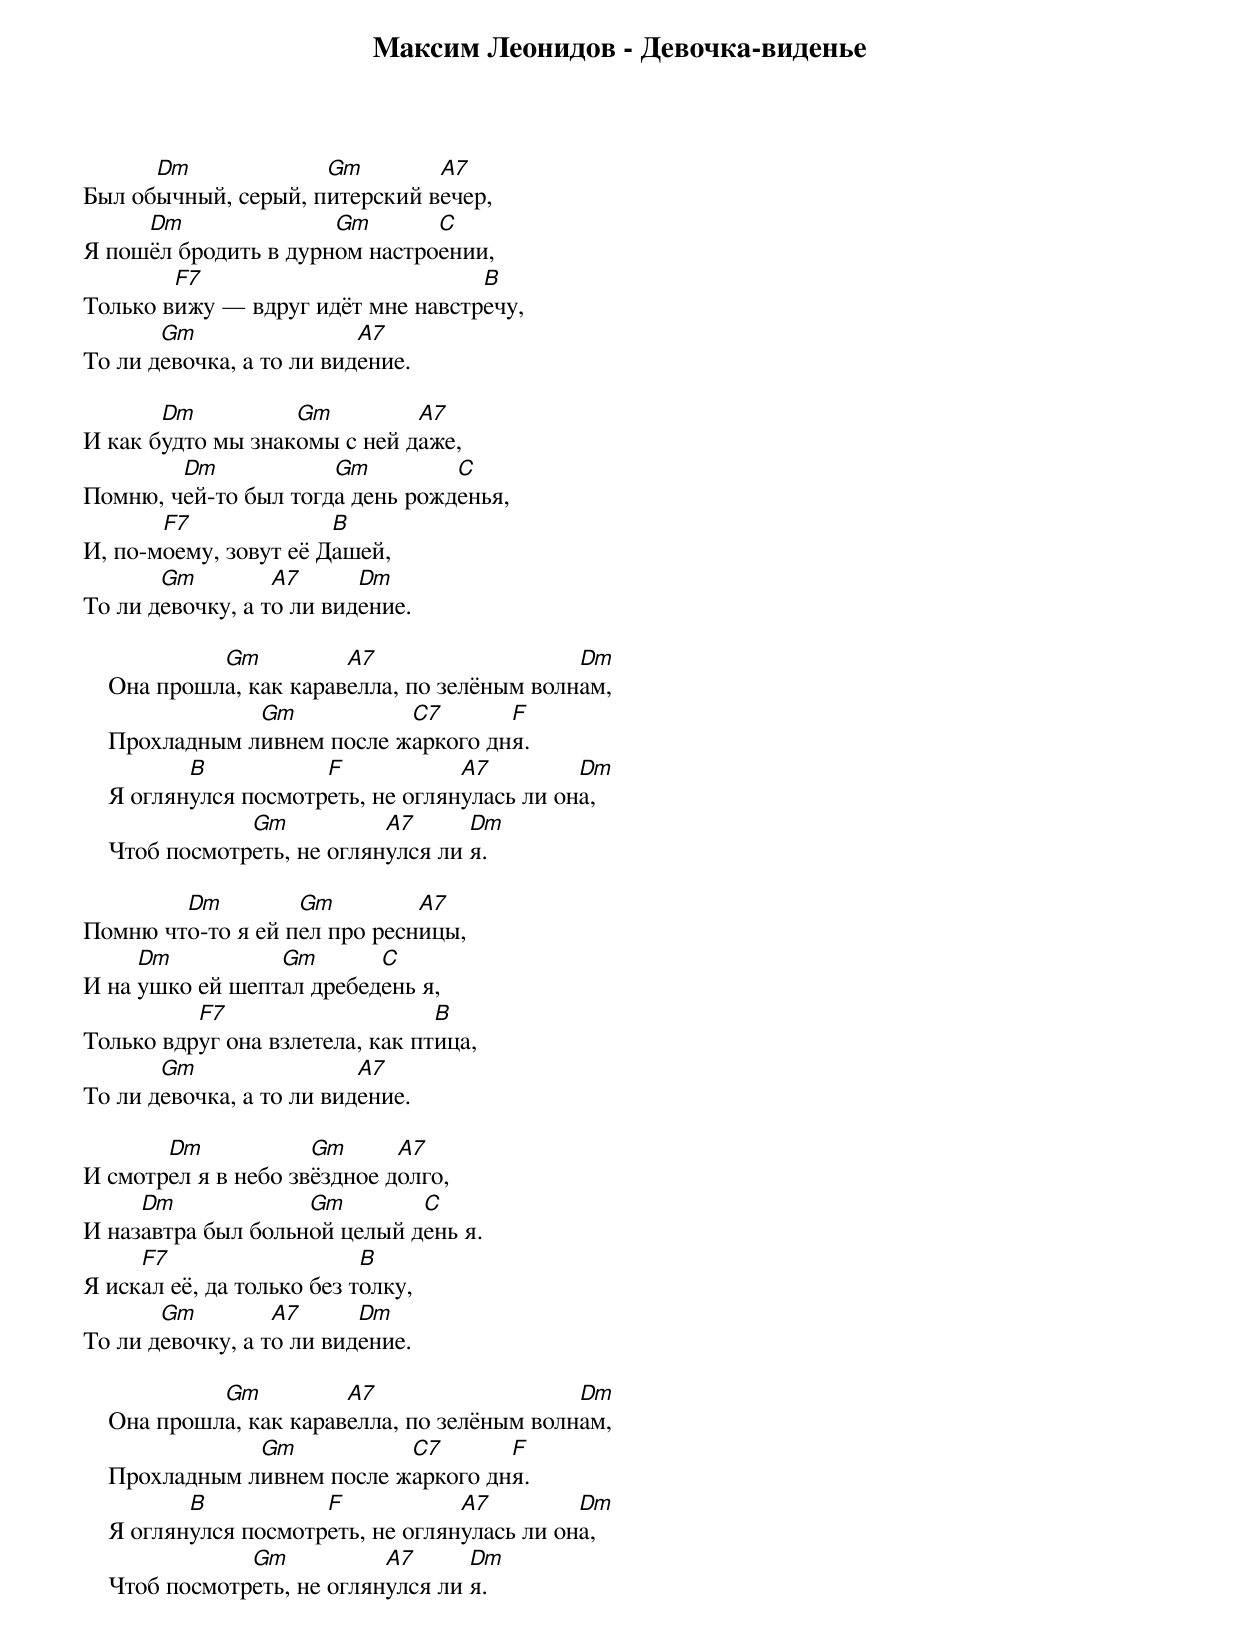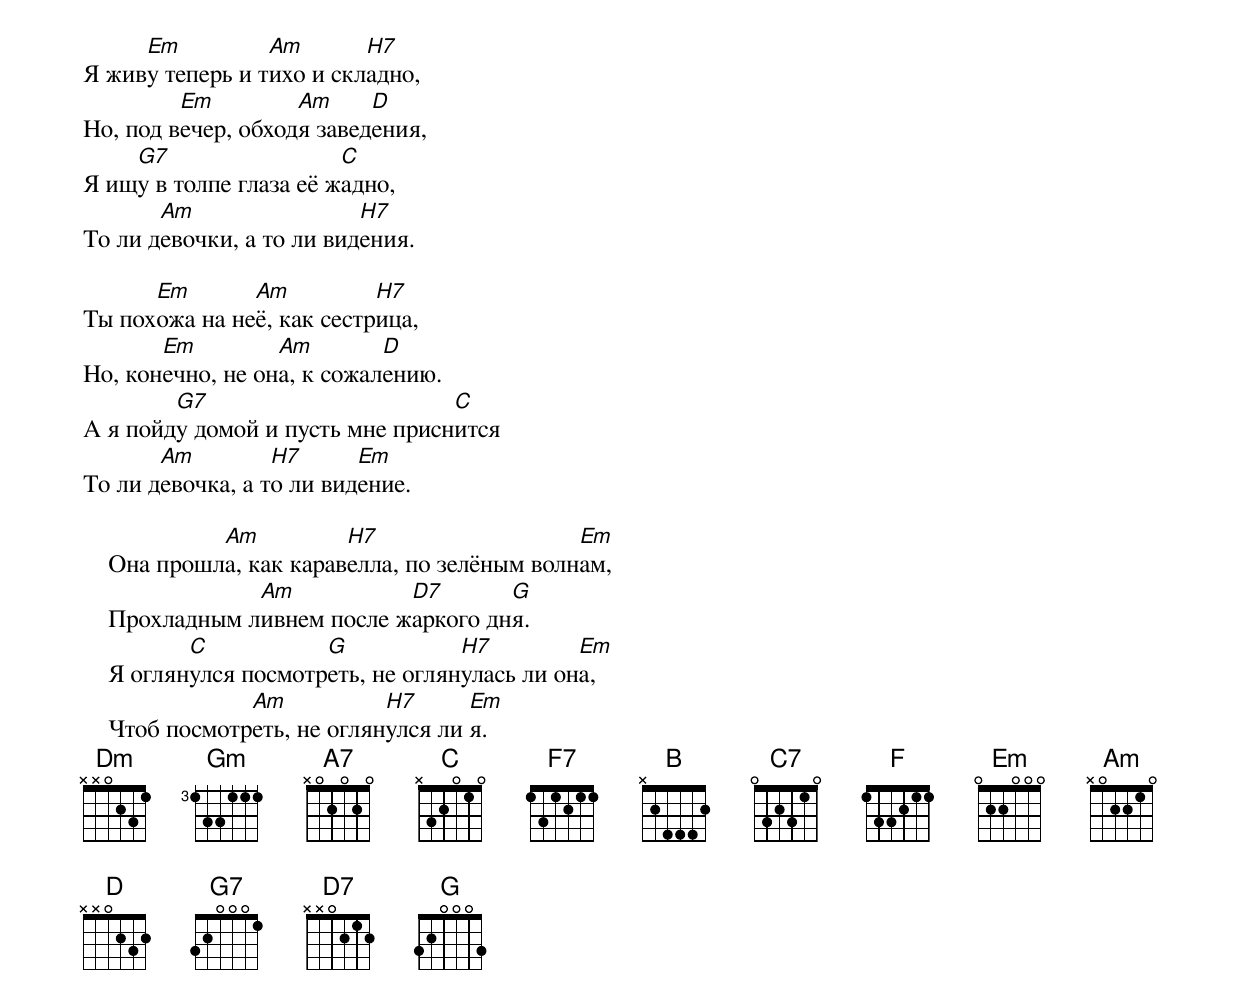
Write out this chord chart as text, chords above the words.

Максим Леонидов - Девочка-виденье

      Dm             Gm        A7
Был обычный, серый, питерский вечер,
     Dm               Gm       C
Я пошёл бродить в дурном настроении,
        F7                         B
Только вижу — вдруг идёт мне навстречу,
       Gm                 A7
То ли девочка, а то ли видение.

       Dm          Gm         A7
И как будто мы знакомы с ней даже,
        Dm            Gm         C
Помню, чей-то был тогда день рожденья,
       F7              B
И, по-моему, зовут её Дашей,
       Gm         A7      Dm
То ли девочку, а то ли видение.

             Gm          A7                   Dm
    Она прошла, как каравелла, по зелёным волнам,
                Gm           C7       F
    Прохладным ливнем после жаркого дня.
           B           F            A7         Dm
    Я оглянулся посмотреть, не оглянулась ли она,
                Gm           A7      Dm
    Чтоб посмотреть, не оглянулся ли я.

        Dm         Gm         A7
Помню что-то я ей пел про ресницы,
     Dm          Gm       C
И на ушко ей шептал дребедень я,
          F7                     B
Только вдруг она взлетела, как птица,
       Gm                 A7
То ли девочка, а то ли видение.

       Dm            Gm      A7
И смотрел я в небо звёздное долго,
     Dm             Gm        C
И назавтра был больной целый день я.
     F7                    B
Я искал её, да только без толку,
       Gm         A7      Dm
То ли девочку, а то ли видение.

             Gm          A7                   Dm
    Она прошла, как каравелла, по зелёным волнам,
                Gm           C7       F
    Прохладным ливнем после жаркого дня.
           B           F            A7         Dm
    Я оглянулся посмотреть, не оглянулась ли она,
                Gm           A7      Dm
    Чтоб посмотреть, не оглянулся ли я.

     Em          Am       H7
Я живу теперь и тихо и складно,
         Em         Am     D
Но, под вечер, обходя заведения,
    G7                  С
Я ищу в толпе глаза её жадно,
       Am                 H7
То ли девочки, а то ли видения.

      Em       Am          H7
Ты похожа на неё, как сестрица,
       Em         Am        D
Но, конечно, не она, к сожалению.
        G7                       C
А я пойду домой и пусть мне приснится
       Am         H7      Em
То ли девочка, а то ли видение.

             Am          H7                   Em
    Она прошла, как каравелла, по зелёным волнам,
                Am           D7       G
    Прохладным ливнем после жаркого дня.
           C           G            H7         Em
    Я оглянулся посмотреть, не оглянулась ли она,
                Am           H7      Em
    Чтоб посмотреть, не оглянулся ли я.
